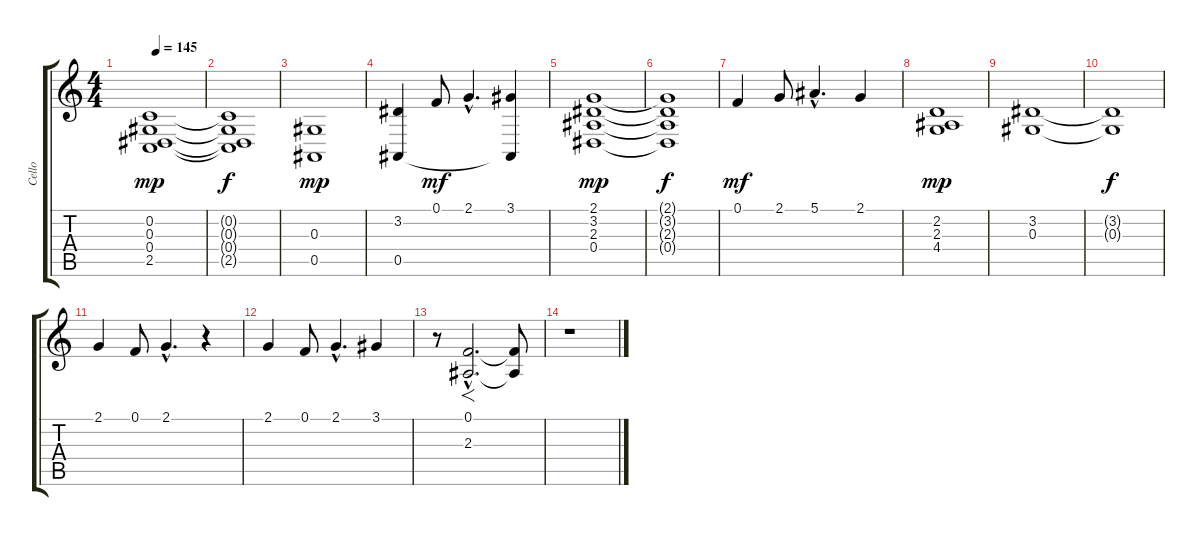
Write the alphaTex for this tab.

\track ("Cello" "Cello") {instrument stringensemble2}
\staff {score tabs}
\tuning (F4 C4 Ab3 Eb3 Bb2 F2) {hide}
\ts (4 4)
\tempo 145
\clef g2
\ks c
(0.2 0.3 0.4 2.5).1{dy mp} |
(0.2{t} 0.3{t} 0.4{t} 2.5{t}).1{dy f} |
(0.3 0.5).1{dy mp} |
(3.2 0.5).4 0.1.8{dy mf} 2.1{hac}.4{d} (3.1 0.5{t}).4 |
(2.1 3.2 2.3 0.4).1{dy mp} |
(2.1{t} 3.2{t} 2.3{t} 0.4{t}).1{dy f} |
0.1.4{dy mf} 2.1.8 5.1{hac}.4{d} 2.1.4 |
(2.2 2.3 4.4).1{dy mp} |
(3.2 0.3).1 |
(3.2{t} 0.3{t}).1{dy f} |
2.1.4 0.1.8 2.1{hac}.4{d} r.4 |
2.1.4 0.1.8 2.1{hac}.4{d} 3.1.4 |
r.8 (0.1{hac} 2.3{hac}).2{f d} (0.1{t} 2.3{t}).8 |
r.1
